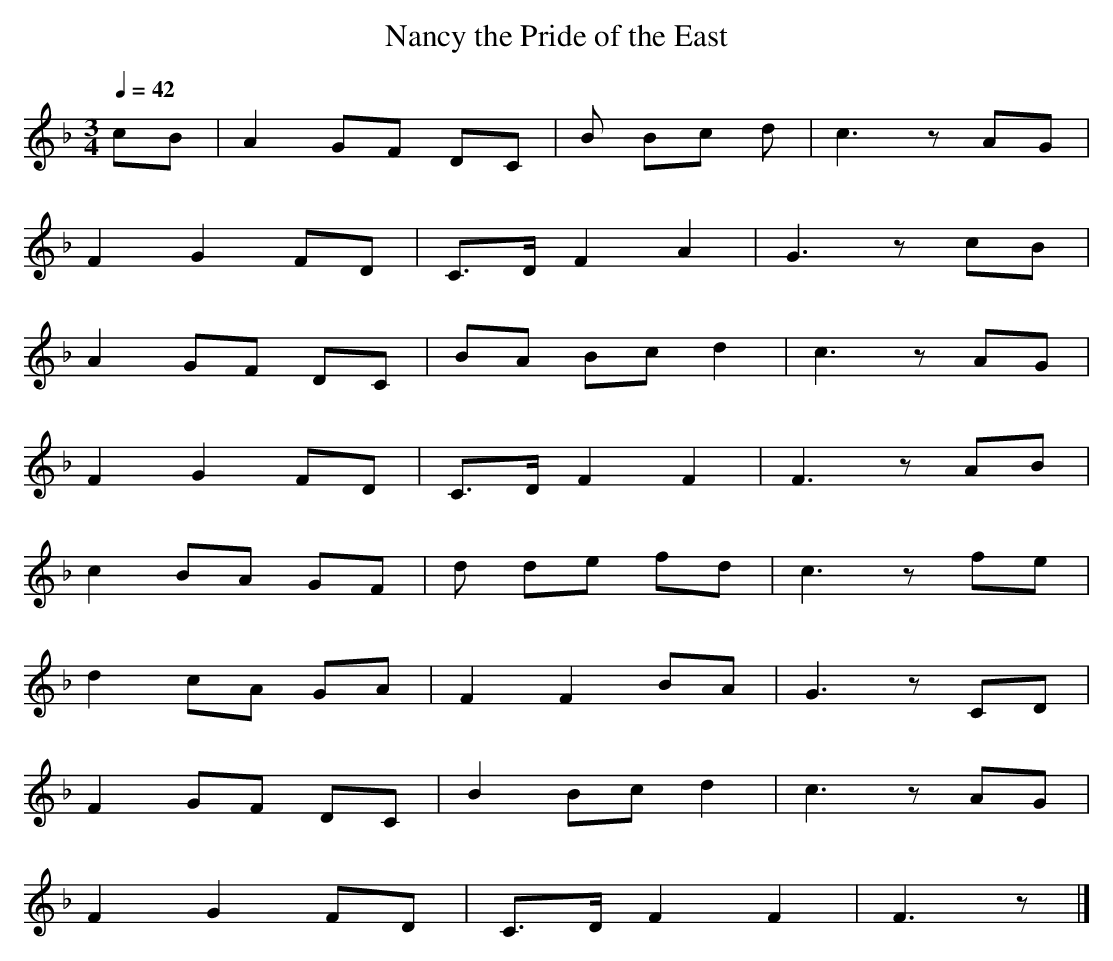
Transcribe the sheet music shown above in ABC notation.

X:1
T: Nancy the Pride of the East
M: 3/4
L: 1/8
Q: 1/4=42
K: F % 1 flats
V: 1
cB | A2 GF DC | B Bc d | c3z AG |
F2G2 FD | C>D F2A2 | G3z cB |
A2 GF DC | BA Bc d2 | c3z AG |
F2G2 FD | C>D F2F2 | F3z AB |
c2 BA GF | d de fd | c3z fe |
d2 cA GA | F2F2 BA | G3z CD |
F2 GF DC | B2 Bc d2 | c3z AG |
F2G2 FD | C>D F2F2 | F3z |]
